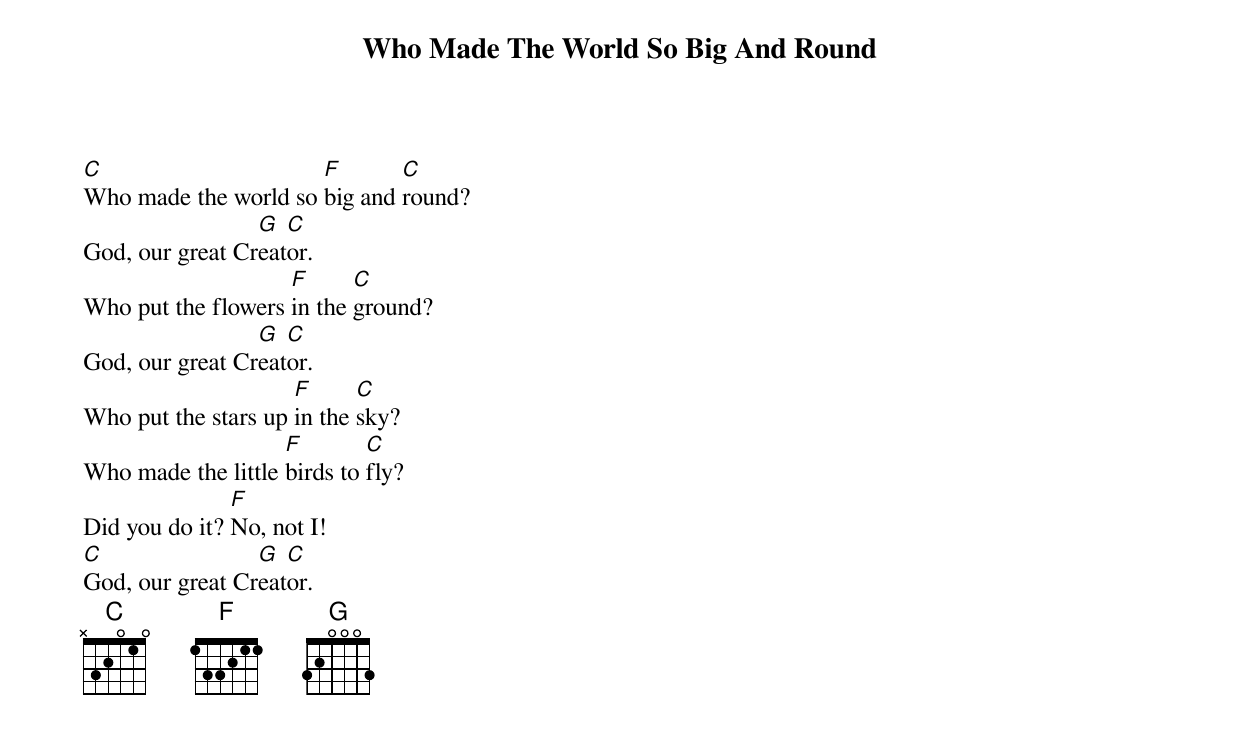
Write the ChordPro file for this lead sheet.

{title: Who Made The World So Big And Round}


[C]Who made the world so [F]big and [C]round?
God, our great Cr[G]eat[C]or.
Who put the flowers [F]in the [C]ground?
God, our great Cr[G]eat[C]or.
Who put the stars up [F]in the [C]sky?
Who made the little [F]birds to [C]fly?
Did you do it? [F]No, not I!
[C]God, our great Cr[G]eat[C]or.
